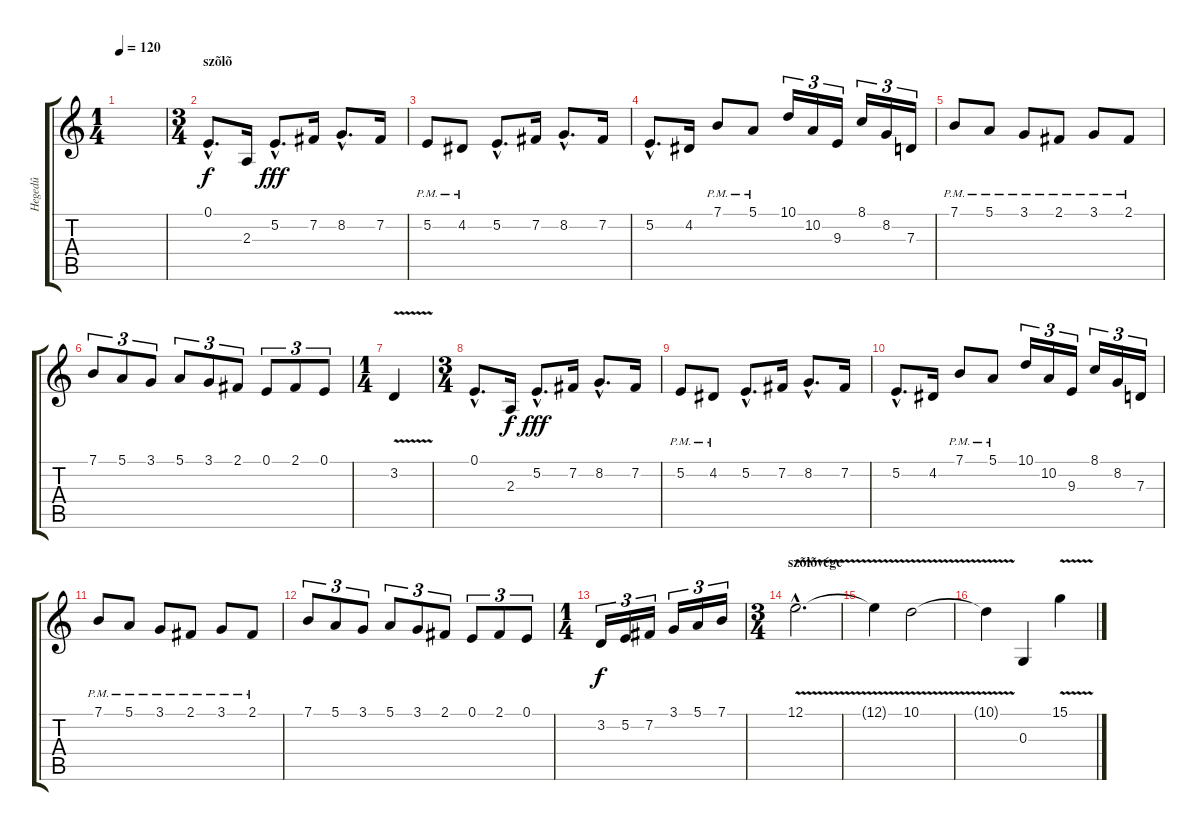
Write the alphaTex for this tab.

\track ("Hegedû" "Hegedû") {instrument violin}
\staff {score tabs}
\tuning (E4 B3 G3 D3 A2 E2) {hide}
\ts (1 4)
\tempo 120
\clef g2
\ks c
|
\ts (3 4)
\section ("" "szõlõ")
0.1{hac}.8{d volume 16 balance 8} 2.3.16{dy f} 5.2{hac}.8{d dy fff} 7.2.16 8.2{hac}.8{d} 7.2.16 |
5.2{pm}.8 4.2{pm}.8 5.2{hac}.8{d} 7.2.16 8.2{hac}.8{d} 7.2.16 |
5.2{hac}.8{d} 4.2.16 7.1{pm}.8 5.1{pm}.8 10.1.16{tu (3 2)} 10.2.16{tu (3 2)} 9.3.16{tu (3 2)} 8.1.16{tu (3 2)} 8.2.16{tu (3 2)} 7.3.16{tu (3 2)} |
7.1{pm}.8 5.1{pm}.8 3.1{pm}.8 2.1{pm}.8 3.1{pm}.8 2.1{pm}.8 |
7.1.8{tu (3 2)} 5.1.8{tu (3 2)} 3.1.8{tu (3 2)} 5.1.8{tu (3 2)} 3.1.8{tu (3 2)} 2.1.8{tu (3 2)} 0.1.8{tu (3 2)} 2.1.8{tu (3 2)} 0.1.8{tu (3 2)} |
\ts (1 4)
3.2{v}.4 |
\ts (3 4)
0.1{hac}.8{d} 2.3.16{dy f} 5.2{hac}.8{d dy fff} 7.2.16 8.2{hac}.8{d} 7.2.16 |
5.2{pm}.8 4.2{pm}.8 5.2{hac}.8{d} 7.2.16 8.2{hac}.8{d} 7.2.16 |
5.2{hac}.8{d} 4.2.16 7.1{pm}.8 5.1{pm}.8 10.1.16{tu (3 2)} 10.2.16{tu (3 2)} 9.3.16{tu (3 2)} 8.1.16{tu (3 2)} 8.2.16{tu (3 2)} 7.3.16{tu (3 2)} |
7.1{pm}.8 5.1{pm}.8 3.1{pm}.8 2.1{pm}.8 3.1{pm}.8 2.1{pm}.8 |
7.1.8{tu (3 2)} 5.1.8{tu (3 2)} 3.1.8{tu (3 2)} 5.1.8{tu (3 2)} 3.1.8{tu (3 2)} 2.1.8{tu (3 2)} 0.1.8{tu (3 2)} 2.1.8{tu (3 2)} 0.1.8{tu (3 2)} |
\ts (1 4)
3.2.16{tu (3 2) dy f} 5.2.16{tu (3 2)} 7.2.16{tu (3 2)} 3.1.16{tu (3 2)} 5.1.16{tu (3 2)} 7.1.16{tu (3 2)} |
\ts (3 4)
\section ("" "szõlõvége")
12.1{v hac}.2{d volume 13 balance 12} |
12.1{t}.4 10.1{v}.2 |
10.1{t}.4 0.3.4 15.1{v}.4
